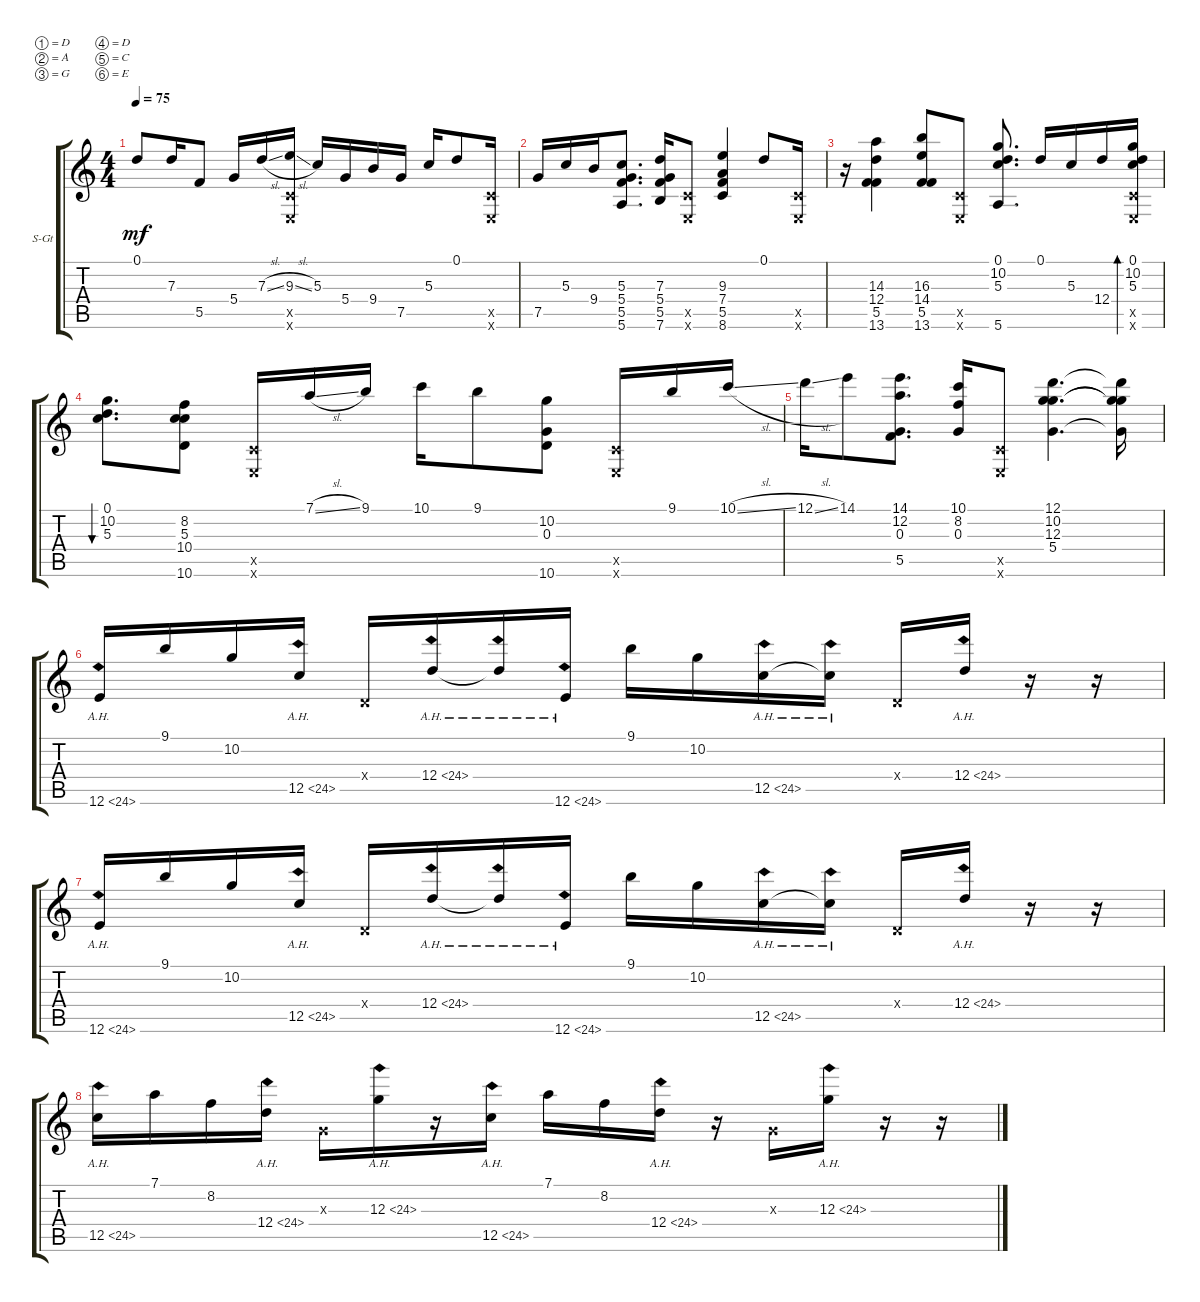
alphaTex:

\bracketExtendMode groupsimilarinstruments
\firstSystemTrackNameOrientation horizontal
\otherSystemsTrackNameOrientation horizontal
\track ("Utwór 1" "S-Gt") {instrument acousticguitarsteel}
\staff {score tabs}
\tuning (D4 A3 G3 D3 C3 E2)
\ts (4 4)
\tempo 75
\clef g2
\ks c
0.1.8{dy mf} 7.3.16 5.5.8 5.4.16 7.3{sl}.16 (9.3{sl} 0.5{x} 0.6{x}).16 5.3.16 5.4.16 9.4.16 7.5.16 5.3.16 0.1.8 (0.5{x} 0.6{x}).16 |
7.5.16 5.3.16 9.4.16 (5.3 5.4 5.5 5.6).8{d} (7.3 5.4 5.5 7.6).16 (0.5{x} 0.6{x}).8 (8.6 5.5 7.4 9.3).4 0.1.8 (0.5{x} 0.6{x}).16 |
r.16 (13.6 5.5 12.4 14.3).4 (16.3 14.4 5.5 13.6).8 (0.6{x} 0.5{x}).8 (5.6 0.1 10.2 5.3).8{d} 0.1.16 5.3.16 12.4.16 (0.1 10.2 5.3 0.5{x} 0.6{x}).16{bd 30} |
(0.1 10.2 5.3).8{d bu 30} (8.2 5.3 10.4 10.6).8 (0.6{x} 0.5{x}).16 7.1{sl}.16 9.1.16 10.1.16 9.1.8 (10.2 0.3 10.6).8 (0.6{x} 0.5{x}).16 9.1.16 10.1{sl}.16 |
12.1{sl}.16 14.1.8 (14.1 12.2 0.3 5.5).8{d} (10.1 8.2 0.3).16 (0.5{x} 0.6{x}).8 (12.1 10.2 12.3 5.4).4{d} (12.1{t} 10.2{t} 12.3{t} 5.4{t}).16 |
12.6{ah 12}.16 9.1.16 10.2.16 12.5{ah 12}.16 0.4{x}.16 12.4{ah 12}.16 12.4{ah 12 t}.16 12.6{ah 12}.16 9.1.16 10.2.16 12.5{ah 12}.16 12.5{ah 12 t}.16 0.4{x}.16 12.4{ah 12}.16 r.16 r.16 |
12.6{ah 12}.16 9.1.16 10.2.16 12.5{ah 12}.16 0.4{x}.16 12.4{ah 12}.16 12.4{ah 12 t}.16 12.6{ah 12}.16 9.1.16 10.2.16 12.5{ah 12}.16 12.5{ah 12 t}.16 0.4{x}.16 12.4{ah 12}.16 r.16 r.16 |
12.5{ah 12}.16 7.1.16 8.2.16 12.4{ah 12}.16 0.3{x}.16 12.3{ah 12}.16 r.16 12.5{ah 12}.16 7.1.16 8.2.16 12.4{ah 12}.16 r.16 0.3{x}.16 12.3{ah 12}.16 r.16 r.16
